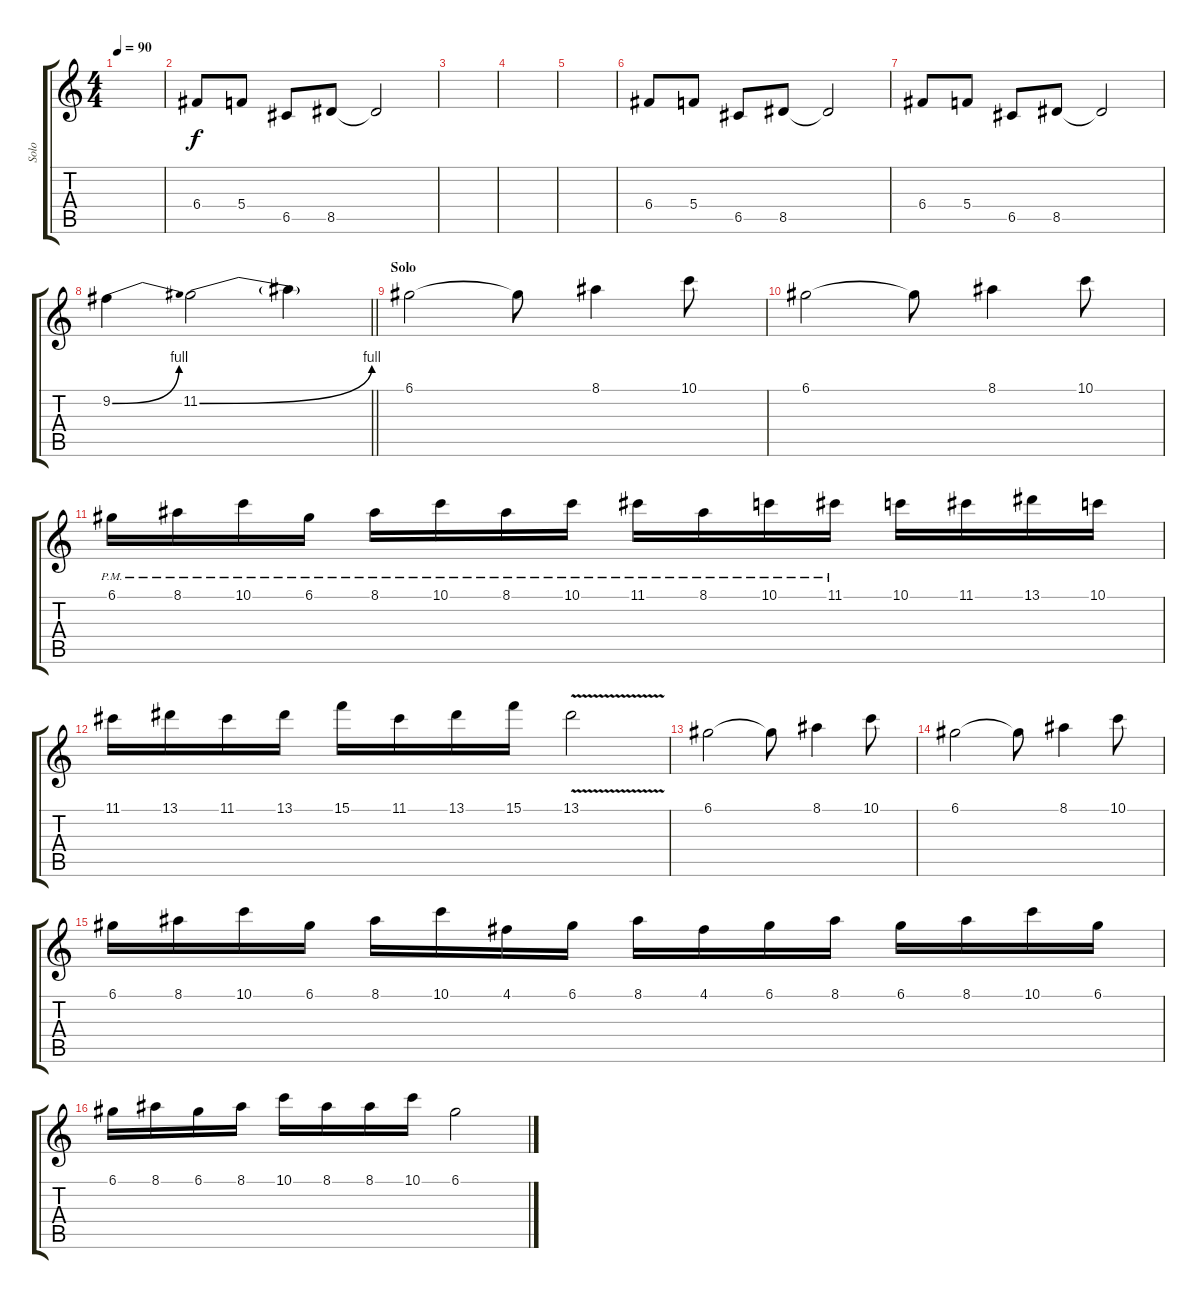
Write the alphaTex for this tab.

\track ("Solo" "Solo") {instrument distortionguitar}
\staff {score tabs}
\tuning (D4 A3 F3 C3 G2 D2) {hide}
\ts (4 4)
\tempo 90
\clef g2
\ks c
|
6.4.8 5.4.8 6.5.8 8.5.8 8.5{t}.2 |
|
|
|
6.4.8 5.4.8 6.5.8 8.5.8 8.5{t}.2 |
6.4.8 5.4.8 6.5.8 8.5.8 8.5{t}.2 |
\barLineRight lightlight
9.2{be (bend 0 0 60 4)}.4 11.2{be (bend 0 0 60 4)}.2 11.2{t}.4 |
\section ("" "Solo")
6.1.2 6.1{t}.8 8.1.4 10.1.8 |
6.1.2 6.1{t}.8 8.1.4 10.1.8 |
6.1{pm}.16 8.1{pm}.16 10.1{pm}.16 6.1{pm}.16 8.1{pm}.16 10.1{pm}.16 8.1{pm}.16 10.1{pm}.16 11.1{pm}.16 8.1{pm}.16 10.1{pm}.16 11.1{pm}.16 10.1.16 11.1.16 13.1.16 10.1.16 |
11.1.16 13.1.16 11.1.16 13.1.16 15.1.16 11.1.16 13.1.16 15.1.16 13.1{v}.2 |
6.1.2 6.1{t}.8 8.1.4 10.1.8 |
6.1.2 6.1{t}.8 8.1.4 10.1.8 |
6.1.16 8.1.16 10.1.16 6.1.16 8.1.16 10.1.16 4.1.16 6.1.16 8.1.16 4.1.16 6.1.16 8.1.16 6.1.16 8.1.16 10.1.16 6.1.16 |
6.1.16 8.1.16 6.1.16 8.1.16 10.1.16 8.1.16 8.1.16 10.1.16 6.1.2
